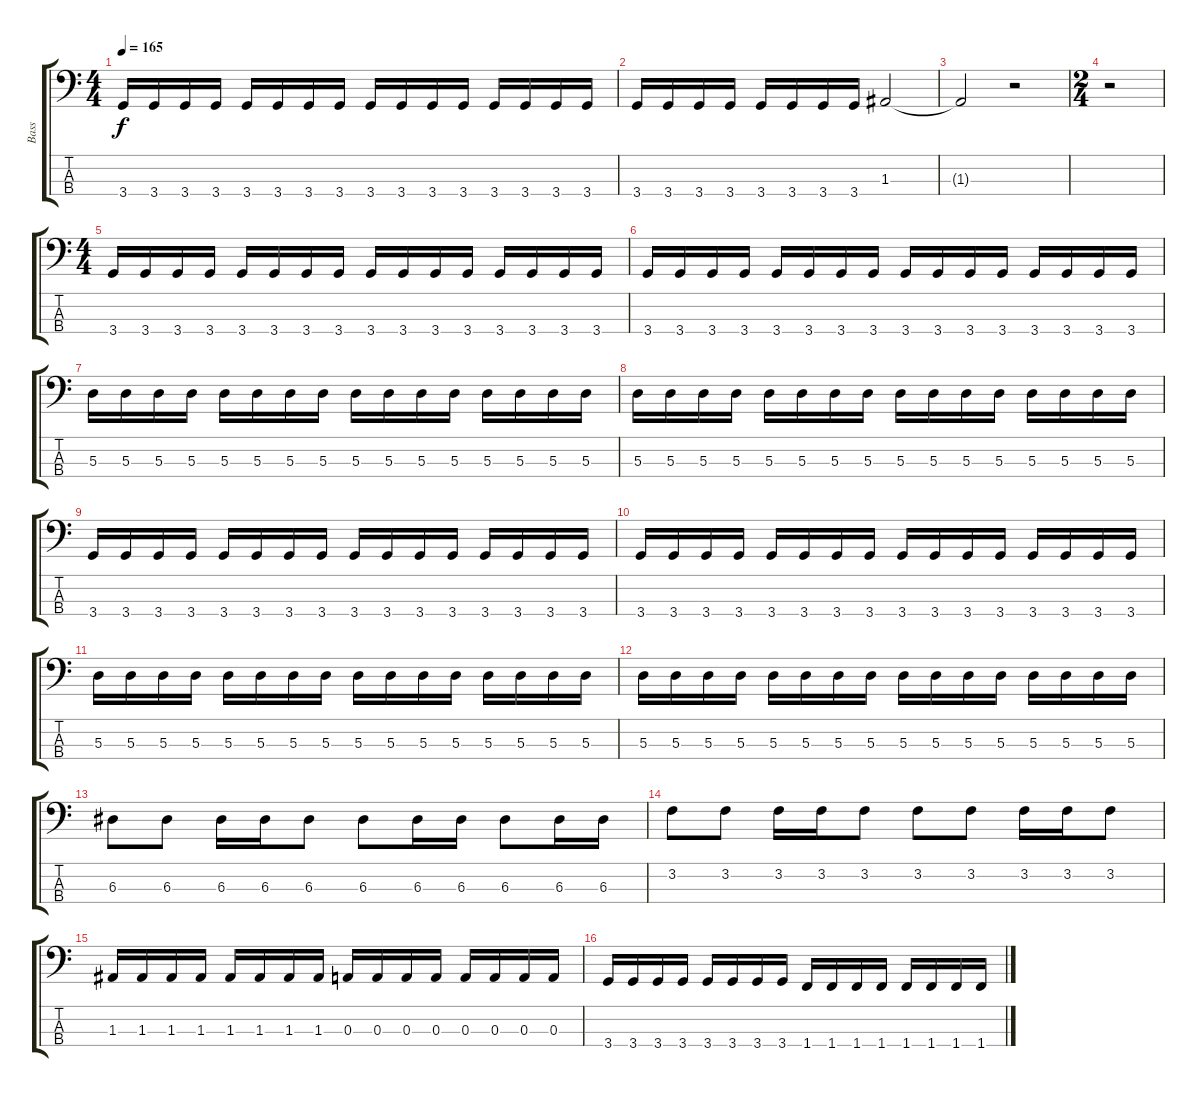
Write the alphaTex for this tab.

\track ("Bass" "Bass") {instrument electricbassfinger}
\staff {score tabs}
\tuning (G2 D2 A1 E1) {hide}
\ts (4 4)
\tempo 165
\clef f4
\ks c
3.4.16{dy f} 3.4.16 3.4.16 3.4.16 3.4.16 3.4.16 3.4.16 3.4.16 3.4.16 3.4.16 3.4.16 3.4.16 3.4.16 3.4.16 3.4.16 3.4.16 |
3.4.16 3.4.16 3.4.16 3.4.16 3.4.16 3.4.16 3.4.16 3.4.16 1.3.2 |
1.3{t}.2 r.2 |
\ts (2 4)
r.2 |
\ts (4 4)
3.4.16 3.4.16 3.4.16 3.4.16 3.4.16 3.4.16 3.4.16 3.4.16 3.4.16 3.4.16 3.4.16 3.4.16 3.4.16 3.4.16 3.4.16 3.4.16 |
3.4.16 3.4.16 3.4.16 3.4.16 3.4.16 3.4.16 3.4.16 3.4.16 3.4.16 3.4.16 3.4.16 3.4.16 3.4.16 3.4.16 3.4.16 3.4.16 |
5.3.16 5.3.16 5.3.16 5.3.16 5.3.16 5.3.16 5.3.16 5.3.16 5.3.16 5.3.16 5.3.16 5.3.16 5.3.16 5.3.16 5.3.16 5.3.16 |
5.3.16 5.3.16 5.3.16 5.3.16 5.3.16 5.3.16 5.3.16 5.3.16 5.3.16 5.3.16 5.3.16 5.3.16 5.3.16 5.3.16 5.3.16 5.3.16 |
3.4.16 3.4.16 3.4.16 3.4.16 3.4.16 3.4.16 3.4.16 3.4.16 3.4.16 3.4.16 3.4.16 3.4.16 3.4.16 3.4.16 3.4.16 3.4.16 |
3.4.16 3.4.16 3.4.16 3.4.16 3.4.16 3.4.16 3.4.16 3.4.16 3.4.16 3.4.16 3.4.16 3.4.16 3.4.16 3.4.16 3.4.16 3.4.16 |
5.3.16 5.3.16 5.3.16 5.3.16 5.3.16 5.3.16 5.3.16 5.3.16 5.3.16 5.3.16 5.3.16 5.3.16 5.3.16 5.3.16 5.3.16 5.3.16 |
5.3.16 5.3.16 5.3.16 5.3.16 5.3.16 5.3.16 5.3.16 5.3.16 5.3.16 5.3.16 5.3.16 5.3.16 5.3.16 5.3.16 5.3.16 5.3.16 |
6.3.8 6.3.8 6.3.16 6.3.16 6.3.8 6.3.8 6.3.16 6.3.16 6.3.8 6.3.16 6.3.16 |
3.2.8 3.2.8 3.2.16 3.2.16 3.2.8 3.2.8 3.2.8 3.2.16 3.2.16 3.2.8 |
1.3.16 1.3.16 1.3.16 1.3.16 1.3.16 1.3.16 1.3.16 1.3.16 0.3.16 0.3.16 0.3.16 0.3.16 0.3.16 0.3.16 0.3.16 0.3.16 |
3.4.16 3.4.16 3.4.16 3.4.16 3.4.16 3.4.16 3.4.16 3.4.16 1.4.16 1.4.16 1.4.16 1.4.16 1.4.16 1.4.16 1.4.16 1.4.16
